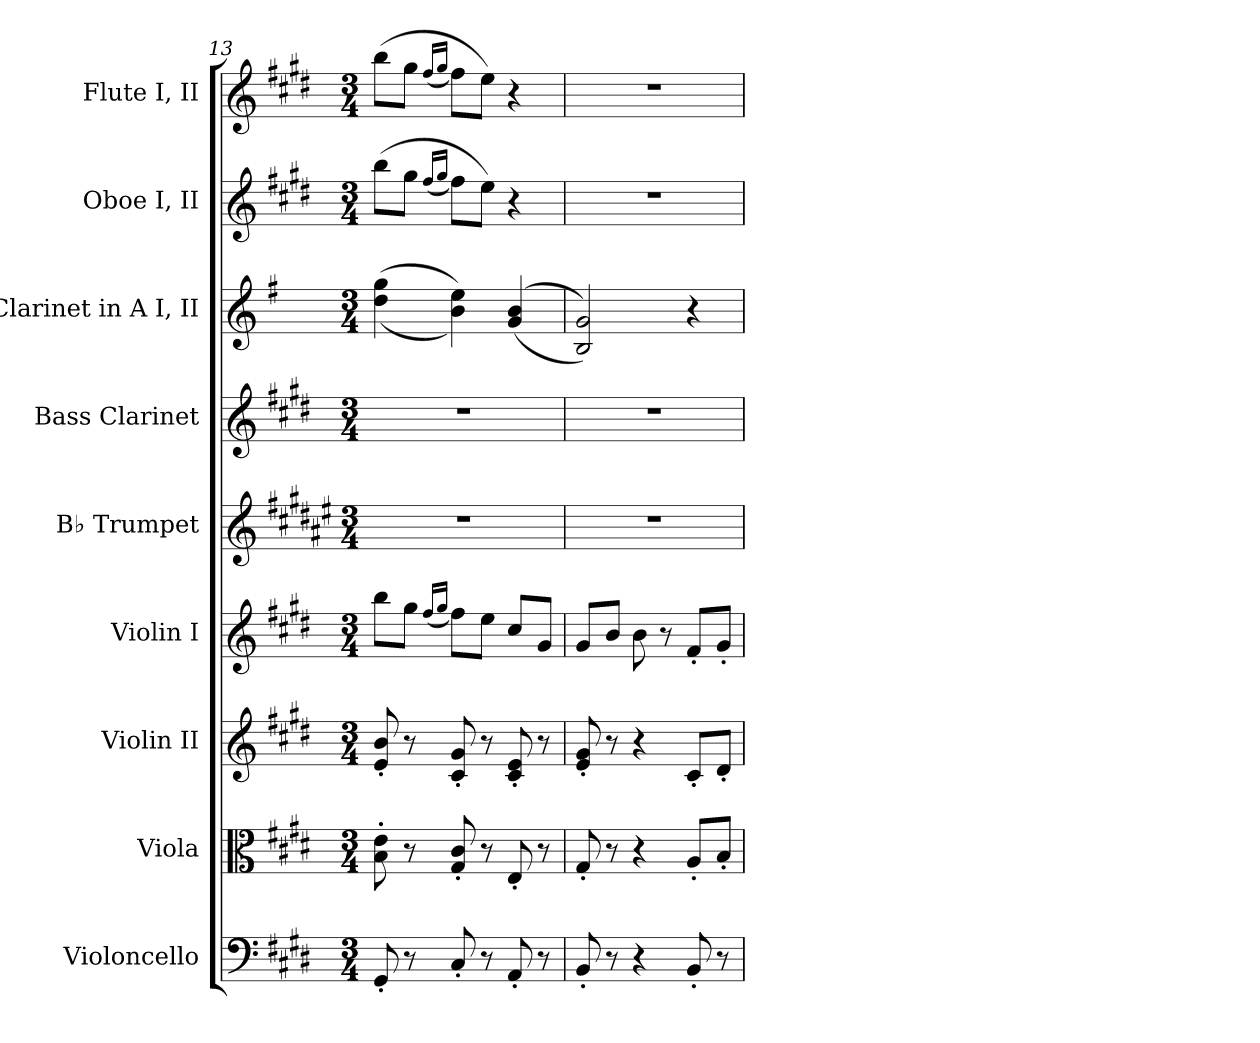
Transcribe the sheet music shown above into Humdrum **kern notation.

**kern	**kern	**kern	**kern	**kern	**kern	**kern	**kern	**kern
*part9	*part8	*part7	*part6	*part5	*part4	*part3	*part2	*part1
*staff9	*staff8	*staff7	*staff6	*staff5	*staff4	*staff3	*staff2	*staff1
*I"Violoncello	*I"Viola	*I"Violin II	*I"Violin I	*I"B♭ Trumpet	*I"Bass Clarinet	*I"Clarinet in A I, II	*I"Oboe I, II	*I"Flute I, II
*I'Vc.	*I'Va.	*I'Vn. II	*I'Vn. I	*I'B♭ Tpt.	*I'B. Cl.	*	*I'Ob. I, II	*I'Fl. I, II
*clefF4	*clefC3	*clefG2	*clefG2	*clefG2	*clefG2	*clefG2	*clefG2	*clefG2
*	*	*	*	*ITrd1c2	*ITrd9c15	*ITrd2c3	*	*
*k[f#c#g#d#]	*k[f#c#g#d#]	*k[f#c#g#d#]	*k[f#c#g#d#]	*k[f#c#g#d#]	*k[f#c#g#d#]	*k[f#c#g#d#]	*k[f#c#g#d#]	*k[f#c#g#d#]
*M3/4	*M3/4	*M3/4	*M3/4	*M3/4	*M3/4	*M3/4	*M3/4	*M3/4
=13	=13	=13	=13	=13	=13	=13	=13	=13
8GG#'/	8B\' 8e\'	8e/' 8b/'	8bb\L	2.r	2.r	(>(<4b\ 4ee\	(>8bb\L	(>8bb\L
8r	8r	8r	8gg#\J	.	.	.	8gg#\J	8gg#\J
.	.	.	(<16qff#/LL	.	.	.	(<16qff#/LL	(<16qff#/LL
.	.	.	16qgg#/JJ	.	.	.	16qgg#/JJ	16qgg#/JJ
8C#'/	8G#/' 8c#/'	8c#/' 8g#/'	8ff#\L)	.	.	4g#\ 4cc#\))	8ff#\L)	8ff#\L)
8r	8r	8r	8ee\J	.	.	.	8ee\J)	8ee\J)
8AA'/	8E'/	8c#/' 8e/'	8cc#/L	.	.	(>(<4e/ 4g#/	4r	4r
8r	8r	8r	8g#/J	.	.	.	.	.
=14	=14	=14	=14	=14	=14	=14	=14	=14
8BB'/	8G#'/	8e/' 8g#/'	8g#/L	2.r	2.r	2G#/ 2e/))	2.r	2.r
8r	8r	8r	8b/J	.	.	.	.	.
4r	4r	4r	8b\	.	.	.	.	.
.	.	.	8r	.	.	.	.	.
8BB'/	8A'/L	8c#'/L	8f#'/L	.	.	4r	.	.
8r	8B'/J	8d#'/J	8g#'/J	.	.	.	.	.
=	=	=	=	=	=	=	=	=
*-	*-	*-	*-	*-	*-	*-	*-	*-
